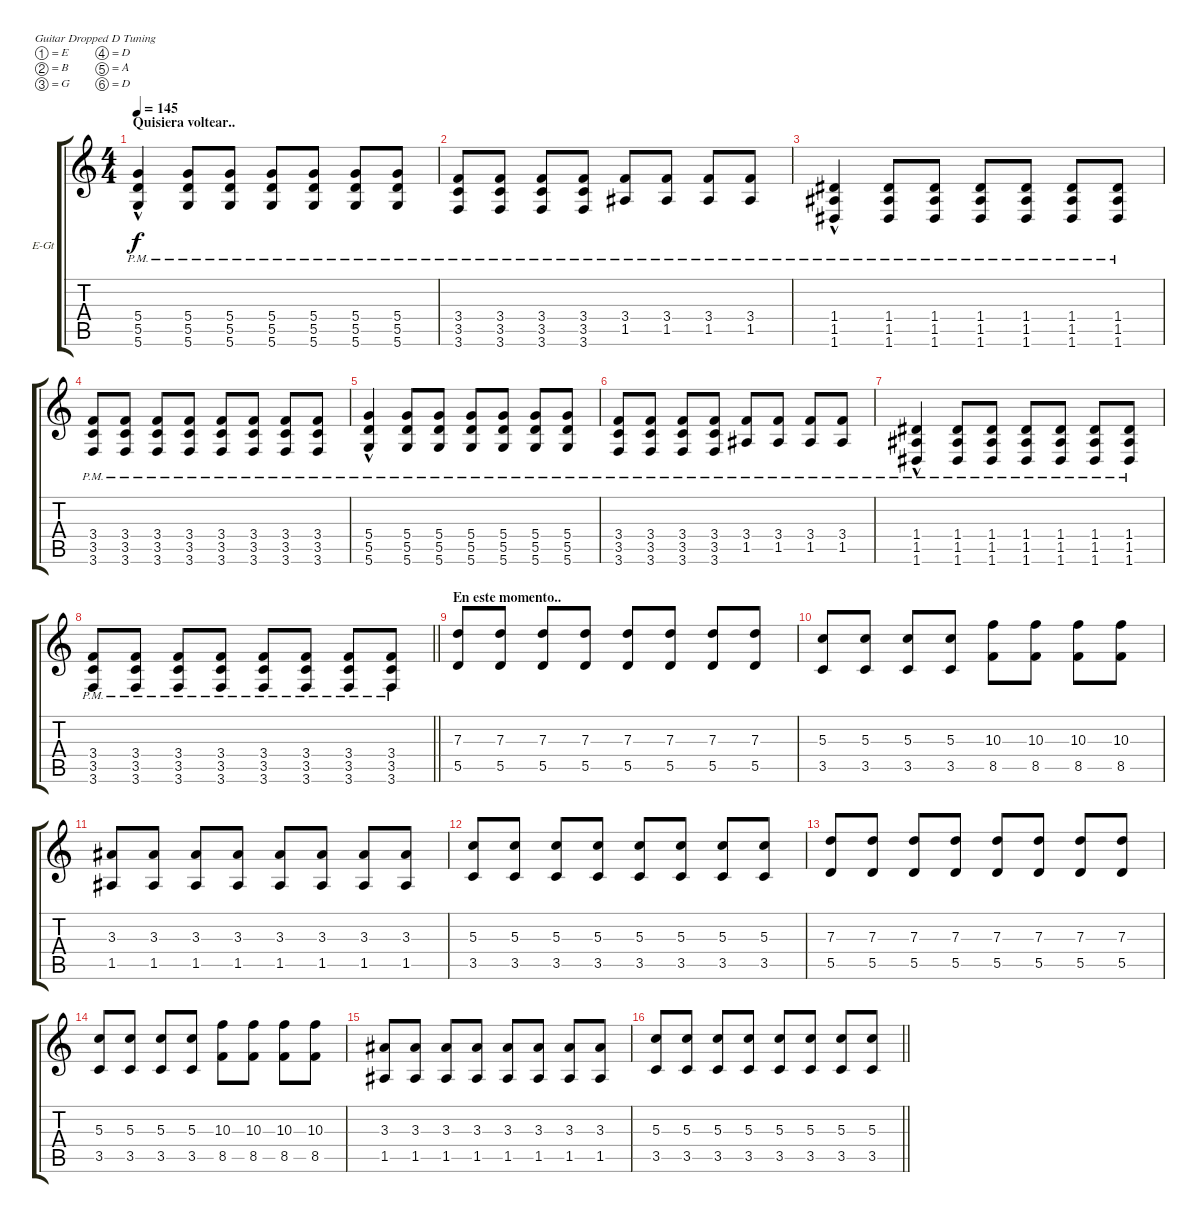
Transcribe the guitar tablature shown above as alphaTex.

\bracketExtendMode groupsimilarinstruments
\firstSystemTrackNameOrientation horizontal
\otherSystemsTrackNameOrientation horizontal
\track ("Diego" "E-Gt") {instrument distortionguitar}
\staff {score tabs}
\tuning (E4 B3 G3 D3 A2 D2)
\ts (4 4)
\section ("" "Quisiera voltear..")
\tempo 145
\clef g2
\ks c
(5.4{hac pm} 5.5{hac pm} 5.6{hac pm}).4{dy f} (5.4{pm} 5.5{pm} 5.6{pm}).8 (5.4{pm} 5.5{pm} 5.6{pm}).8 (5.4{pm} 5.5{pm} 5.6{pm}).8 (5.4{pm} 5.5{pm} 5.6{pm}).8 (5.4{pm} 5.5{pm} 5.6{pm}).8 (5.4{pm} 5.5{pm} 5.6{pm}).8 |
(3.4{pm} 3.5{pm} 3.6{pm}).8 (3.4{pm} 3.5{pm} 3.6{pm}).8 (3.4{pm} 3.5{pm} 3.6{pm}).8 (3.4{pm} 3.5{pm} 3.6{pm}).8 (3.4{pm} 1.5{pm}).8 (3.4{pm} 1.5{pm}).8 (3.4{pm} 1.5{pm}).8 (3.4{pm} 1.5{pm}).8 |
(1.4{hac pm} 1.5{hac pm} 1.6{hac pm}).4 (1.4{pm} 1.5{pm} 1.6{pm}).8 (1.4{pm} 1.5{pm} 1.6{pm}).8 (1.4{pm} 1.5{pm} 1.6{pm}).8 (1.4{pm} 1.5{pm} 1.6{pm}).8 (1.4{pm} 1.5{pm} 1.6{pm}).8 (1.4{pm} 1.5{pm} 1.6{pm}).8 |
(3.4{pm} 3.5{pm} 3.6{pm}).8 (3.4{pm} 3.5{pm} 3.6{pm}).8 (3.4{pm} 3.5{pm} 3.6{pm}).8 (3.4{pm} 3.5{pm} 3.6{pm}).8 (3.4{pm} 3.5{pm} 3.6{pm}).8 (3.4{pm} 3.5{pm} 3.6{pm}).8 (3.4{pm} 3.5{pm} 3.6{pm}).8 (3.4{pm} 3.5{pm} 3.6{pm}).8 |
(5.4{hac pm} 5.5{hac pm} 5.6{hac pm}).4 (5.4{pm} 5.5{pm} 5.6{pm}).8 (5.4{pm} 5.5{pm} 5.6{pm}).8 (5.4{pm} 5.5{pm} 5.6{pm}).8 (5.4{pm} 5.5{pm} 5.6{pm}).8 (5.4{pm} 5.5{pm} 5.6{pm}).8 (5.4{pm} 5.5{pm} 5.6{pm}).8 |
(3.4{pm} 3.5{pm} 3.6{pm}).8 (3.4{pm} 3.5{pm} 3.6{pm}).8 (3.4{pm} 3.5{pm} 3.6{pm}).8 (3.4{pm} 3.5{pm} 3.6{pm}).8 (3.4{pm} 1.5{pm}).8 (3.4{pm} 1.5{pm}).8 (3.4{pm} 1.5{pm}).8 (3.4{pm} 1.5{pm}).8 |
(1.4{hac pm} 1.5{hac pm} 1.6{hac pm}).4 (1.4{pm} 1.5{pm} 1.6{pm}).8 (1.4{pm} 1.5{pm} 1.6{pm}).8 (1.4{pm} 1.5{pm} 1.6{pm}).8 (1.4{pm} 1.5{pm} 1.6{pm}).8 (1.4{pm} 1.5{pm} 1.6{pm}).8 (1.4{pm} 1.5{pm} 1.6{pm}).8 |
\barLineRight lightlight
(3.4{pm} 3.5{pm} 3.6{pm}).8 (3.4{pm} 3.5{pm} 3.6{pm}).8 (3.4{pm} 3.5{pm} 3.6{pm}).8 (3.4{pm} 3.5{pm} 3.6{pm}).8 (3.4{pm} 3.5{pm} 3.6{pm}).8 (3.4{pm} 3.5{pm} 3.6{pm}).8 (3.4{pm} 3.5{pm} 3.6{pm}).8 (3.4{pm} 3.5{pm} 3.6{pm}).8 |
\section ("" "En este momento..")
(7.3 5.5).8 (7.3 5.5).8 (7.3 5.5).8 (7.3 5.5).8 (7.3 5.5).8 (7.3 5.5).8 (7.3 5.5).8 (7.3 5.5).8 |
(5.3 3.5).8 (5.3 3.5).8 (5.3 3.5).8 (5.3 3.5).8 (10.3 8.5).8 (10.3 8.5).8 (10.3 8.5).8 (10.3 8.5).8 |
(3.3 1.5).8 (3.3 1.5).8 (3.3 1.5).8 (3.3 1.5).8 (3.3 1.5).8 (3.3 1.5).8 (3.3 1.5).8 (3.3 1.5).8 |
(5.3 3.5).8 (5.3 3.5).8 (5.3 3.5).8 (5.3 3.5).8 (5.3 3.5).8 (5.3 3.5).8 (5.3 3.5).8 (5.3 3.5).8 |
(7.3 5.5).8 (7.3 5.5).8 (7.3 5.5).8 (7.3 5.5).8 (7.3 5.5).8 (7.3 5.5).8 (7.3 5.5).8 (7.3 5.5).8 |
(5.3 3.5).8 (5.3 3.5).8 (5.3 3.5).8 (5.3 3.5).8 (10.3 8.5).8 (10.3 8.5).8 (10.3 8.5).8 (10.3 8.5).8 |
(3.3 1.5).8 (3.3 1.5).8 (3.3 1.5).8 (3.3 1.5).8 (3.3 1.5).8 (3.3 1.5).8 (3.3 1.5).8 (3.3 1.5).8 |
\barLineRight lightlight
(5.3 3.5).8 (5.3 3.5).8 (5.3 3.5).8 (5.3 3.5).8 (5.3 3.5).8 (5.3 3.5).8 (5.3 3.5).8 (5.3 3.5).8
